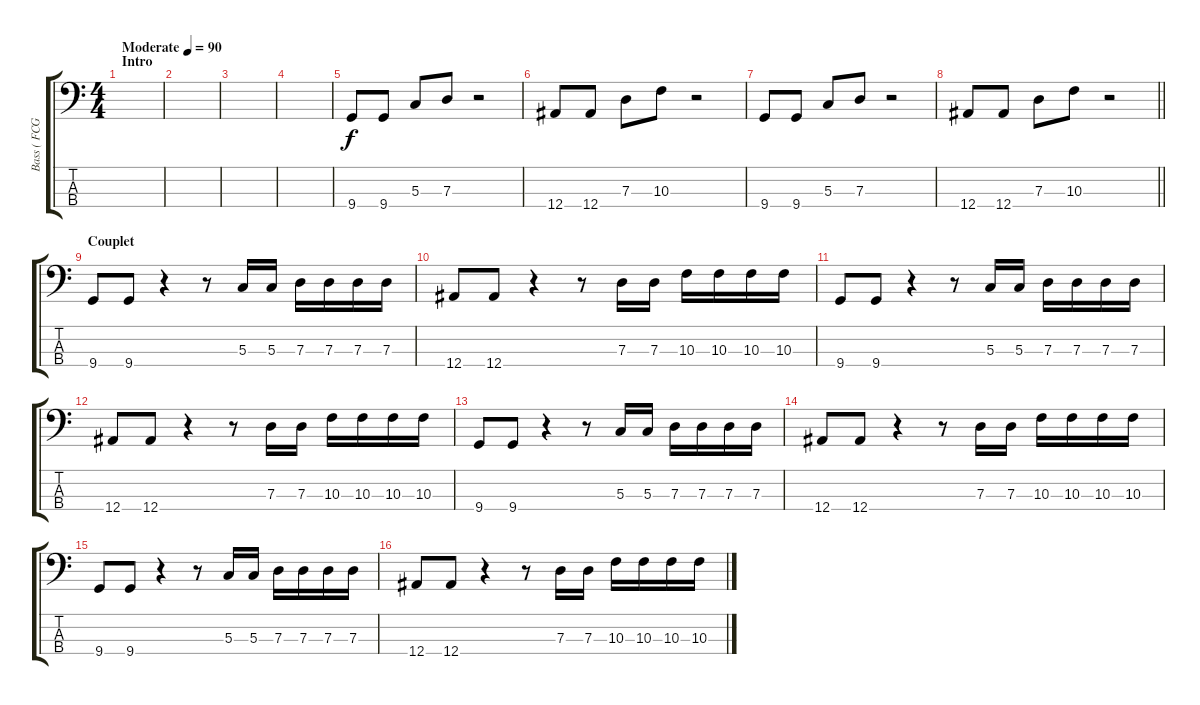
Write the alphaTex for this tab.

\track ("Bass ( FCGA# )" "Bass ( FCG") {instrument electricbassfinger}
\staff {score tabs}
\tuning (F2 C2 G1 Bb0) {hide}
\ts (4 4)
\section ("" "Intro")
\tempo (90 "Moderate")
\clef f4
\ks c
|
|
|
|
9.4.8 9.4.8 5.3.8 7.3.8 r.2 |
12.4.8 12.4.8 7.3.8 10.3.8 r.2 |
9.4.8 9.4.8 5.3.8 7.3.8 r.2 |
\barLineRight lightlight
12.4.8 12.4.8 7.3.8 10.3.8 r.2 |
\section ("" "Couplet")
9.4.8 9.4.8 r.4 r.8 5.3.16 5.3.16 7.3.16 7.3.16 7.3.16 7.3.16 |
12.4.8 12.4.8 r.4 r.8 7.3.16 7.3.16 10.3.16 10.3.16 10.3.16 10.3.16 |
9.4.8 9.4.8 r.4 r.8 5.3.16 5.3.16 7.3.16 7.3.16 7.3.16 7.3.16 |
12.4.8 12.4.8 r.4 r.8 7.3.16 7.3.16 10.3.16 10.3.16 10.3.16 10.3.16 |
9.4.8 9.4.8 r.4 r.8 5.3.16 5.3.16 7.3.16 7.3.16 7.3.16 7.3.16 |
12.4.8 12.4.8 r.4 r.8 7.3.16 7.3.16 10.3.16 10.3.16 10.3.16 10.3.16 |
9.4.8 9.4.8 r.4 r.8 5.3.16 5.3.16 7.3.16 7.3.16 7.3.16 7.3.16 |
12.4.8 12.4.8 r.4 r.8 7.3.16 7.3.16 10.3.16 10.3.16 10.3.16 10.3.16
